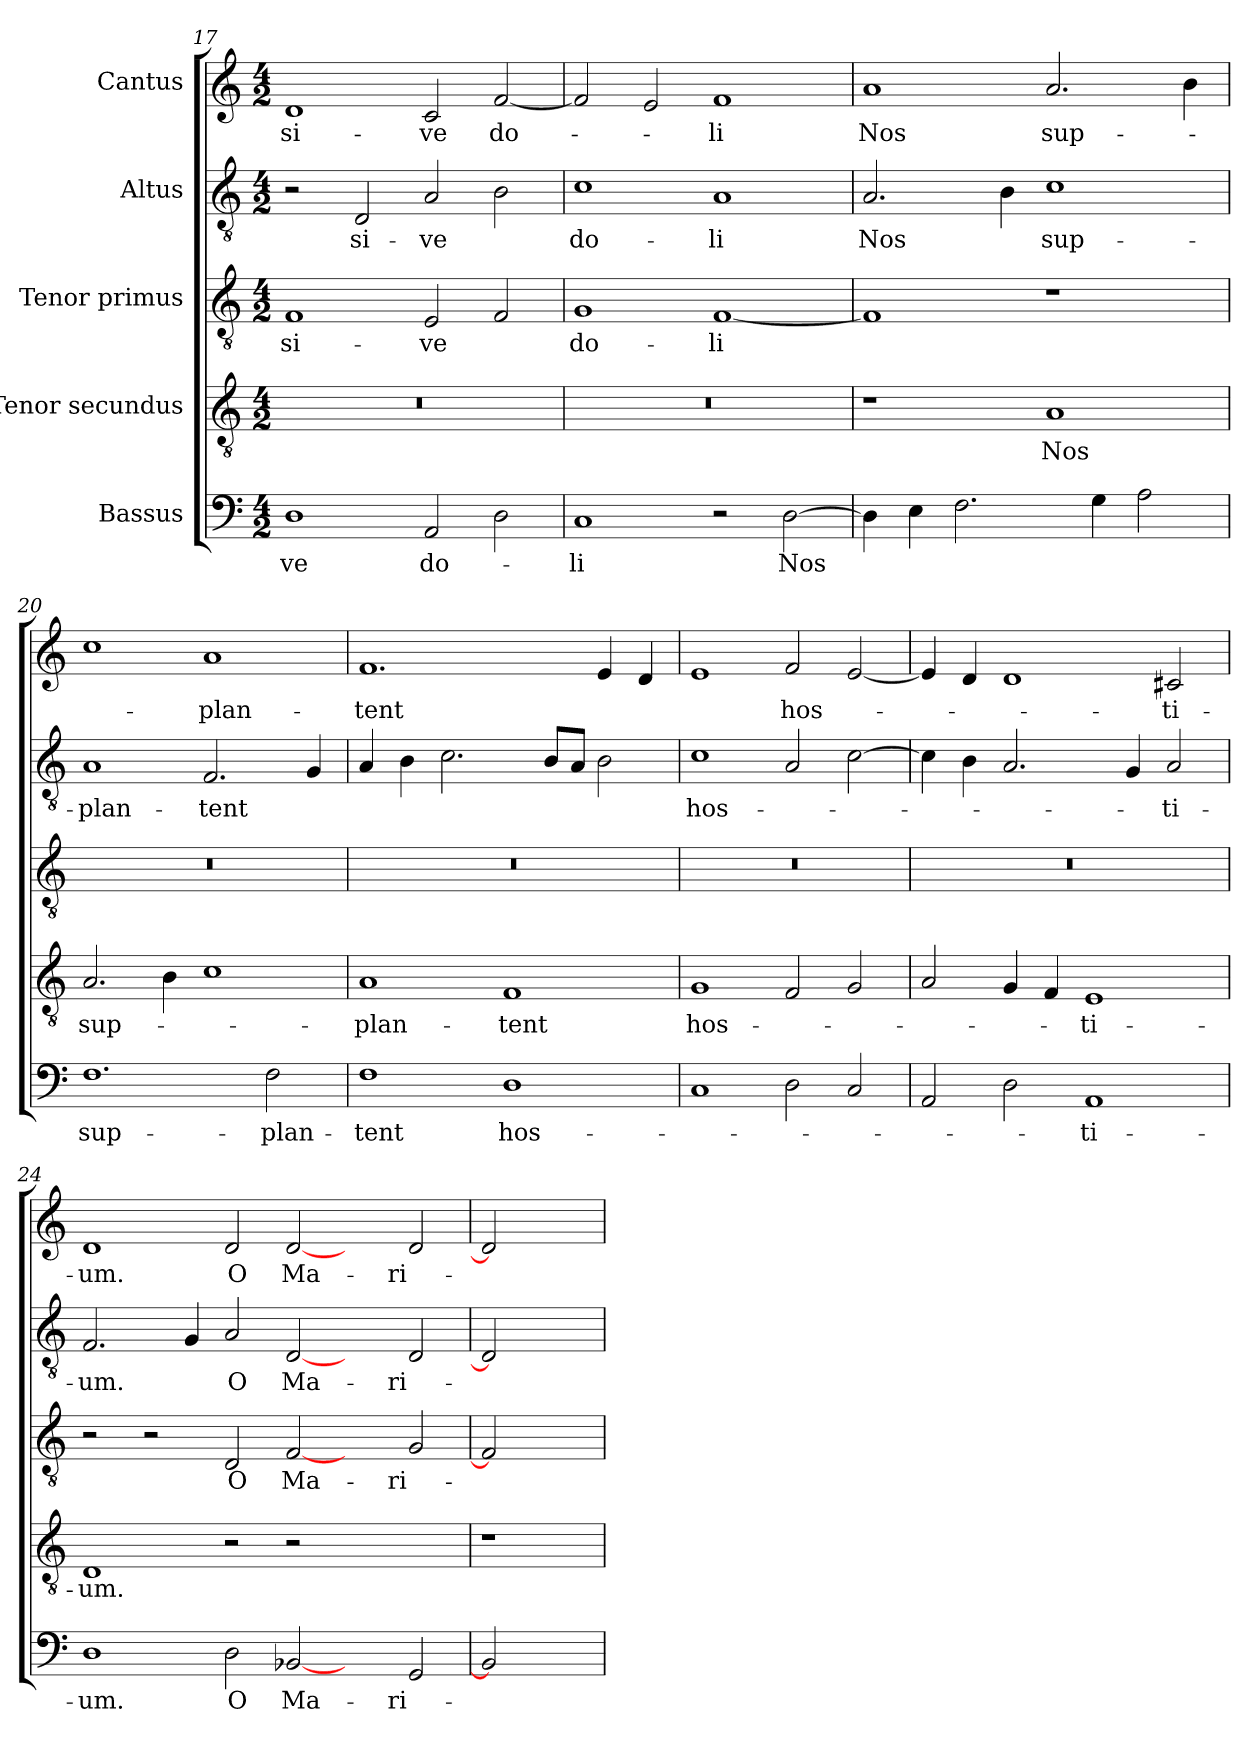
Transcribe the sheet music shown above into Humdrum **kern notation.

**kern	**text	**kern	**text	**kern	**text	**kern	**text	**kern	**text
*part5	*part5	*part4	*part4	*part3	*part3	*part2	*part2	*part1	*part1
*staff5	*staff5	*staff4	*staff4	*staff3	*staff3	*staff2	*staff2	*staff1	*staff1
*I"Bassus	*	*I"Tenor secundus	*	*I"Tenor primus	*	*I"Altus	*	*I"Cantus	*
*clefF4	*	*clefGv2	*	*clefGv2	*	*clefGv2	*	*clefG2	*
*k[]	*	*k[]	*	*k[]	*	*k[]	*	*k[]	*
*C:	*	*C:	*	*C:	*	*C:	*	*C:	*
*M4/2	*	*M4/2	*	*M4/2	*	*M4/2	*	*M4/2	*
=17	=17	=17	=17	=17	=17	=17	=17	=17	=17
!	!LO:LY:i	!	!	!	!	!	!	!	!
1D\	-ve	0r	.	1F/	si-	2r	.	1d/	si-
!	!	!	!	!	!	!	!LO:LY:i	!	!
.	.	.	.	.	.	2D/	si-	.	.
!	!LO:LY:i	!	!	!	!	!	!LO:LY:i	!	!
2AA/	do-	.	.	2E/	-ve	2A/	-ve	2c/	-ve
2D\	.	.	.	2F/	.	2B\	.	[2f/	do-
=18	=18	=18	=18	=18	=18	=18	=18	=18	=18
!	!LO:LY:i	!	!	!	!	!	!LO:LY:i	!	!
1C/	-li	0r	.	1G/	do-	1c\	do-	2f/]	.
.	.	.	.	.	.	.	.	2e/	.
!	!	!	!	!	!	!	!LO:LY:i	!	!
2r	.	.	.	[1F/	-li	1A/	-li	1f/	-li
!	!LO:LY:i	!	!	!	!	!	!	!	!
[2D\	Nos	.	.	.	.	.	.	.	.
!!LO:LB:g=z
=19	=19	=19	=19	=19	=19	=19	=19	=19	=19
!	!	!	!	!	!	!	!LO:LY:i	!	!
4D\]	.	1r	.	1F/]	.	2.A/	Nos	1a/	Nos
4E\	.	.	.	.	.	.	.	.	.
2.F\	.	.	.	.	.	.	.	.	.
.	.	.	.	.	.	4B\	.	.	.
!	!	!	!	!	!	!	!LO:LY:i	!	!
.	.	1A/	Nos	1r	.	1c\	sup-	2.a/	sup-
4G\	.	.	.	.	.	.	.	.	.
2A\	.	.	.	.	.	.	.	.	.
.	.	.	.	.	.	.	.	4b\	.
=20	=20	=20	=20	=20	=20	=20	=20	=20	=20
!	!LO:LY:i	!	!	!	!	!	!LO:LY:i	!	!
1.F\	sup-	2.A/	sup-	0r	.	1A/	-plan-	1cc\	.
.	.	4B\	.	.	.	.	.	.	.
!	!	!	!	!	!	!	!LO:LY:i	!	!
.	.	1c\	.	.	.	2.F/	-tent	1a/	-plan-
!	!LO:LY:i	!	!	!	!	!	!	!	!
2F\	-plan-	.	.	.	.	.	.	.	.
.	.	.	.	.	.	4G/	.	.	.
=21	=21	=21	=21	=21	=21	=21	=21	=21	=21
!	!LO:LY:i	!	!	!	!	!	!	!	!
1F\	-tent	1A/	-plan-	0r	.	4A/	.	1.f/	-tent
.	.	.	.	.	.	4B\	.	.	.
.	.	.	.	.	.	2.c\	.	.	.
!	!LO:LY:i	!	!	!	!	!	!	!	!
1D\	hos-	1F/	-tent	.	.	.	.	.	.
.	.	.	.	.	.	8B/L	.	.	.
.	.	.	.	.	.	8A/J	.	.	.
.	.	.	.	.	.	2B\	.	4e/	.
.	.	.	.	.	.	.	.	4d/	.
=22	=22	=22	=22	=22	=22	=22	=22	=22	=22
!	!	!	!	!	!	!	!LO:LY:i	!	!
1C/	.	1G/	hos-	0r	.	1c\	hos-	1e/	.
2D\	.	2F/	.	.	.	2A/	.	2f/	hos-
2C/	.	2G/	.	.	.	[2c\	.	[2e/	.
=23	=23	=23	=23	=23	=23	=23	=23	=23	=23
2AA/	.	2A/	.	0r	.	4c\]	.	4e/]	.
.	.	.	.	.	.	4B\	.	4d/	.
2D\	.	4G/	.	.	.	2.A/	.	1d/	.
.	.	4F/	.	.	.	.	.	.	.
!	!LO:LY:i	!	!	!	!	!	!	!	!
1AA/	-ti-	1E/	-ti-	.	.	.	.	.	.
.	.	.	.	.	.	4G/	.	.	.
!	!	!	!	!	!	!	!LO:LY:i	!	!
.	.	.	.	.	.	2A/	-ti-	2c#X/	-ti-
!!LO:LB:g=z
=24	=24	=24	=24	=24	=24	=24	=24	=24	=24
!	!LO:LY:i	!	!	!	!	!	!LO:LY:i	!	!
1D\	-um.	1D/	-um.	2r	.	2.F/	um.	1d/	-um.
.	.	.	.	2r	.	.	.	.	.
.	.	.	.	.	.	4G/	.	.	.
!	!LO:LY:i	!	!	!	!	!	!	!	!
2D\	O	2r	.	2D/	O	2A/	O	2d/	O
!	!LO:LY:i	!	!	!	!	!	!	!	!
[2BB-X/	Ma-	2r	.	[2F/	Ma-	[2D/	Ma-	[2d/	Ma-
2ryy	.	1ryy	.	2ryy	.	2ryy	.	2ryy	.
!	!LO:LY:i	!	!	!	!	!	!	!	!
2GG/	-ri-	.	.	2G/	-ri-	2D/	-ri-	2d/	-ri-
=25	=25	=25	=25	=25	=25	=25	=25	=25	=25
2BB-/]	.	1r	.	2F/]	.	2D/]	.	2d/]	.
2ryy	.	.	.	2ryy	.	2ryy	.	2ryy	.
=	=	=	=	=	=	=	=	=	=
*-	*-	*-	*-	*-	*-	*-	*-	*-	*-
